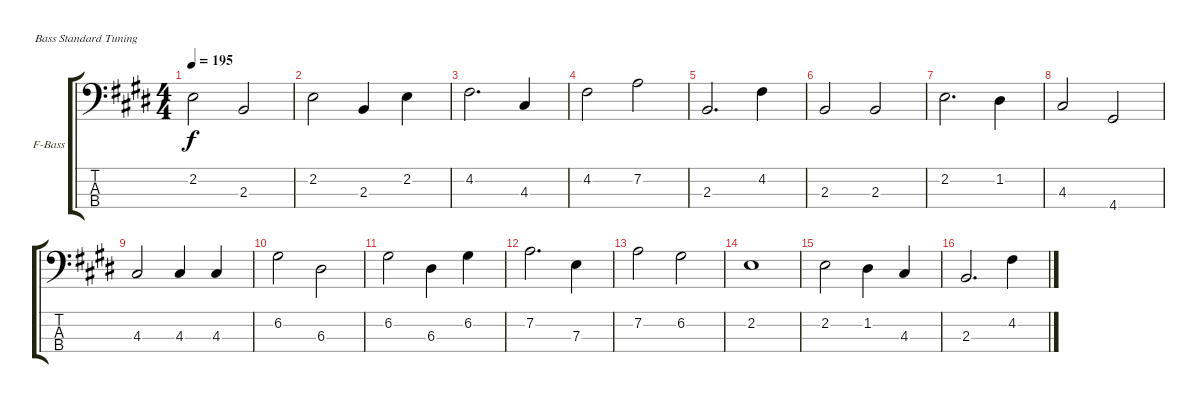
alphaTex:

\defaultSystemsLayout 4
\bracketExtendMode groupsimilarinstruments
\firstSystemTrackNameOrientation horizontal
\otherSystemsTrackNameOrientation horizontal
\track ("Fretless Bass" "F-Bass") {instrument fretlessbass}
\staff {score tabs}
\tuning (G2 D2 A1 E1)
\ts (4 4)
\tempo 195
\clef f4
\scale
0.333333
\ks e
2.2.2{dy f} 2.3.2 |
\scale
0.333333 2.2.2 2.3.4 2.2.4 |
\scale
0.333333 4.2.2{d} 4.3.4 |
\scale
0.333333 4.2.2 7.2.2 |
\scale
0.333333 2.3.2{d} 4.2.4 |
\scale
0.333333 2.3.2 2.3.2 |
\scale
0.333333 2.2.2{d} 1.2.4 |
\scale
0.333333 4.3.2 4.4.2 |
\scale
0.333333 4.3.2 4.3.4 4.3.4 |
\scale
0.333333 6.2.2 6.3.2 |
\scale
0.333333 6.2.2 6.3.4 6.2.4 |
\scale
0.333333 7.2.2{d} 7.3.4 |
\scale
0.333333 7.2.2 6.2.2 |
\scale
0.333333 2.2.1 |
\scale
0.333333 2.2.2 1.2.4 4.3.4 |
\scale
0.333333 2.3.2{d} 4.2.4
